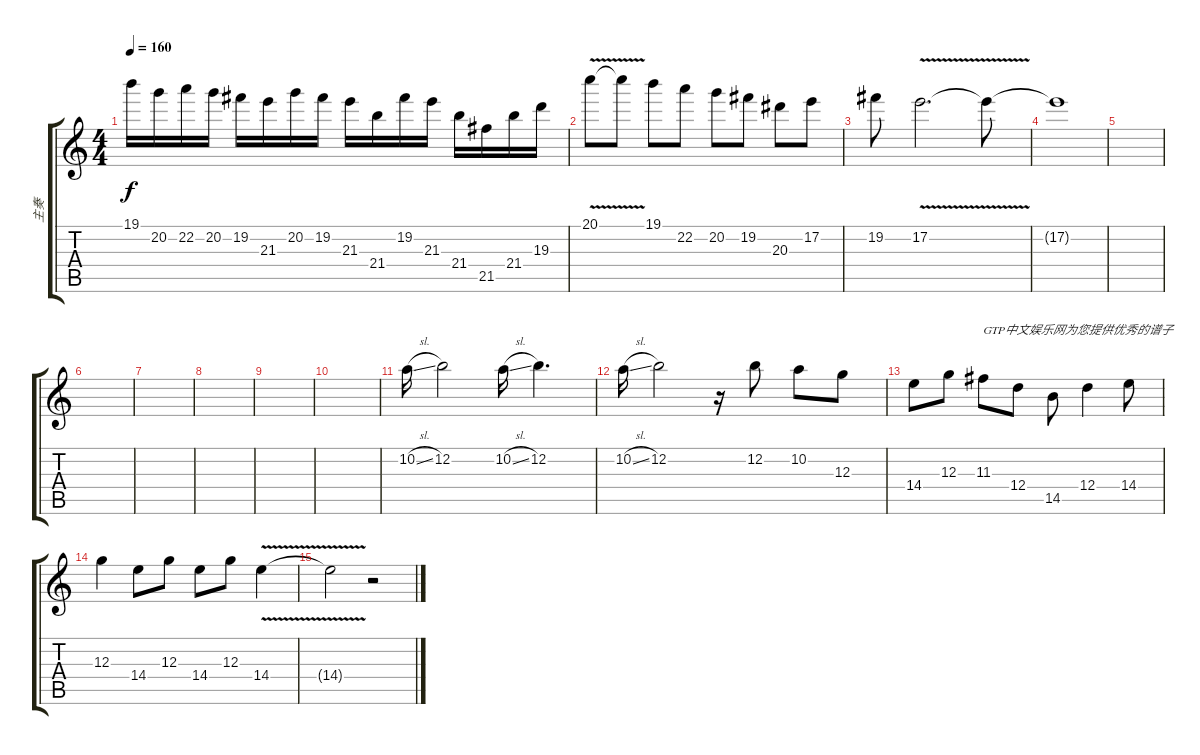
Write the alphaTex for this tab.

\track ("主奏" "主奏") {instrument overdrivenguitar}
\staff {score tabs}
\tuning (E4 B3 G3 D3 A2 E2) {hide}
\ts (4 4)
\tempo 160
\clef g2
\ks c
19.1.16{dy f} 20.2.16 22.2.16 20.2.16 19.2.16 21.3.16 20.2.16 19.2.16 21.3.16 21.4.16 19.2.16 21.3.16 21.4.16 21.5.16 21.4.16 19.3.16 |
20.1{v}.8 20.1{t}.8 19.1.8 22.2.8 20.2.8 19.2.8 20.3.8 17.2.8 |
19.2.8 17.2{v}.2{d} 17.2{t}.8 |
17.2{t}.1 |
|
|
|
|
|
|
10.2{sl}.16 12.2.2 10.2{sl}.16 12.2.4{d} |
10.2{sl}.16 12.2.2 r.16 12.2.8 10.2.8 12.3.8 |
14.4.8 12.3.8 11.3.8{txt "GTP中文娱乐网为您提供优秀的谱子"} 12.4.8 14.5.8 12.4.4 14.4.8 |
12.3.4 14.4.8 12.3.8 14.4.8 12.3.8 14.4{v}.4 |
14.4{t}.2 r.2
